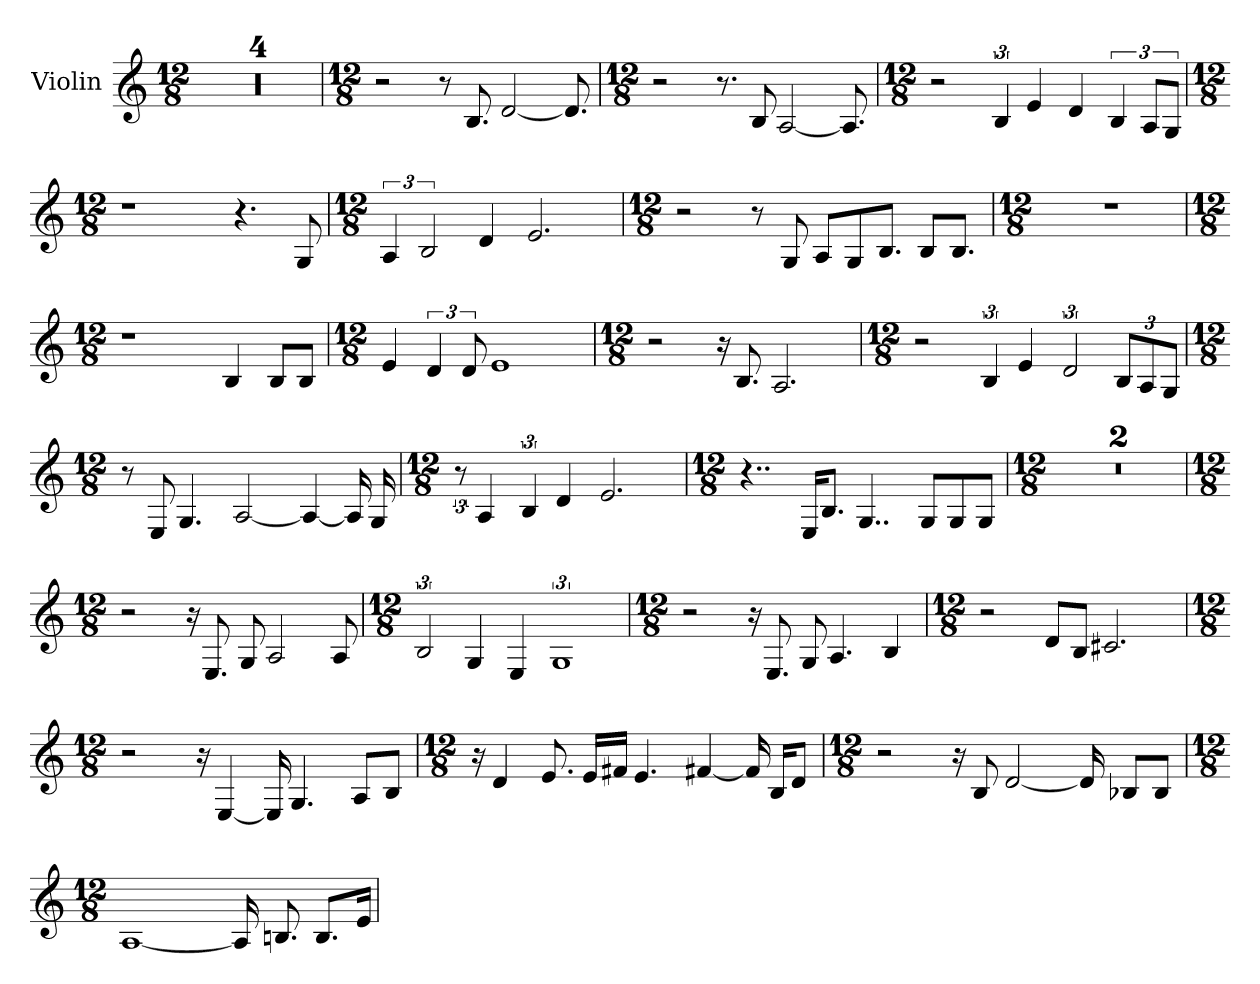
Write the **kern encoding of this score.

**kern
*part1
*staff1
*I"Violin
*I'Vln
*M12/8
=
1.r
=
*M12/8
1.r
=
*M12/8
1.r
=
*M12/8
1.r
=
*M12/8
2r
8r
8.B
[2d
8.d]
=
*M12/8
2r
8.r
8B
[2A
8.A]
=
*M12/8
2r
6B
4e
4d
6B
12AL
12GJ
=
*M12/8
1r
4.r
8G
=
*M12/8
6A
3B
4d
2.e
=
*M12/8
2r
8r
8G
8AL
8G
8.BJ
8BL
8.BJ
=
*M12/8
1.r
=
*M12/8
1r
4B
8BL
8BJ
=
*M12/8
4e
6d
12d
1e
=
*M12/8
2r
16r
8.B
2.A
=
*M12/8
2r
6B
4e
3d
12BL
12A
12GJ
=
*M12/8
8r
8E
4.G
[2A
4A_
16A]
16G
=
*M12/8
12r
4A
6B
4d
2.e
=
*M12/8
4..r
16EKL
8.BJ
4..G
8GL
8G
8GJ
=
*M12/8
1.r
=
*M12/8
1.r
=
*M12/8
2r
16r
8.E
8G
2A
8A
=
*M12/8
3B
4G
4E
3%2G
=
*M12/8
2r
16r
8.E
8G
4.A
4B
=
*M12/8
2r
8dL
8BJ
2.c#X
=
*M12/8
2r
16r
[4E
16E]
4.G
8AL
8BJ
=
*M12/8
16r
4d
8.e
16eLL
16f#XJJ
4.e
[4f#X
16f#]
16BKL
8dJ
=
*M12/8
2r
16r
8B
[2d
16d]
8B-XL
8B-J
=
*M12/8
[1A
16A]
8.Bn
8.BL
16eJk
=
*-
